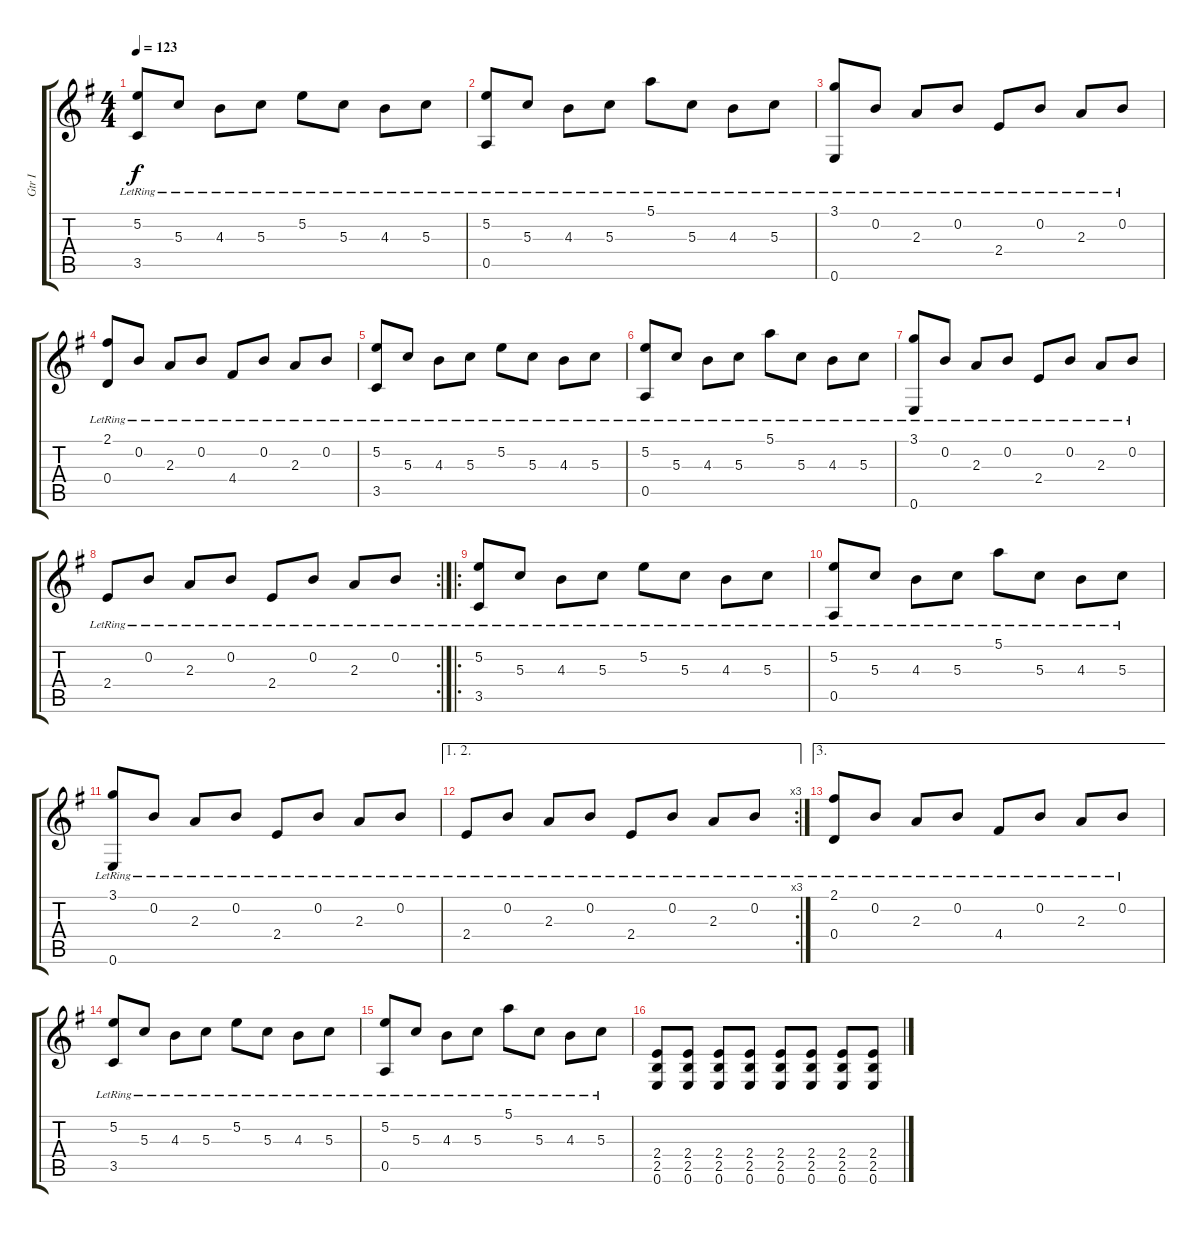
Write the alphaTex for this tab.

\track ("Gtr I" "Gtr I") {instrument acousticguitarsteel}
\staff {score tabs}
\tuning (E4 B3 G3 D3 A2 E2) {hide}
\ts (4 4)
\tempo 123
\clef g2
\ks eminor
(5.2{lr} 3.5{lr}).8{dy f} 5.3{lr}.8 4.3{lr}.8 5.3{lr}.8 5.2{lr}.8 5.3{lr}.8 4.3{lr}.8 5.3{lr}.8 |
(5.2{lr} 0.5{lr}).8 5.3{lr}.8 4.3{lr}.8 5.3{lr}.8 5.1{lr}.8 5.3{lr}.8 4.3{lr}.8 5.3{lr}.8 |
(3.1{lr} 0.6{lr}).8 0.2{lr}.8 2.3{lr}.8 0.2{lr}.8 2.4{lr}.8 0.2{lr}.8 2.3{lr}.8 0.2{lr}.8 |
(2.1 0.4{lr}).8 0.2{lr}.8 2.3{lr}.8 0.2{lr}.8 4.4{lr}.8 0.2{lr}.8 2.3{lr}.8 0.2{lr}.8 |
(5.2{lr} 3.5{lr}).8 5.3{lr}.8 4.3{lr}.8 5.3{lr}.8 5.2{lr}.8 5.3{lr}.8 4.3{lr}.8 5.3{lr}.8 |
(5.2{lr} 0.5{lr}).8 5.3{lr}.8 4.3{lr}.8 5.3{lr}.8 5.1{lr}.8 5.3{lr}.8 4.3{lr}.8 5.3{lr}.8 |
(3.1{lr} 0.6{lr}).8 0.2{lr}.8 2.3{lr}.8 0.2{lr}.8 2.4{lr}.8 0.2{lr}.8 2.3{lr}.8 0.2{lr}.8 |
\rc 2
2.4{lr}.8 0.2{lr}.8 2.3{lr}.8 0.2{lr}.8 2.4{lr}.8 0.2{lr}.8 2.3{lr}.8 0.2{lr}.8 |
\ro
(5.2{lr} 3.5{lr}).8 5.3{lr}.8 4.3{lr}.8 5.3{lr}.8 5.2{lr}.8 5.3{lr}.8 4.3{lr}.8 5.3{lr}.8 |
(5.2{lr} 0.5{lr}).8 5.3{lr}.8 4.3{lr}.8 5.3{lr}.8 5.1{lr}.8 5.3{lr}.8 4.3{lr}.8 5.3{lr}.8 |
(3.1{lr} 0.6{lr}).8 0.2{lr}.8 2.3{lr}.8 0.2{lr}.8 2.4{lr}.8 0.2{lr}.8 2.3{lr}.8 0.2{lr}.8 |
\ae (1 2)
\rc 3
2.4{lr}.8 0.2{lr}.8 2.3{lr}.8 0.2{lr}.8 2.4{lr}.8 0.2{lr}.8 2.3{lr}.8 0.2{lr}.8 |
\ae 3
(2.1 0.4{lr}).8 0.2{lr}.8 2.3{lr}.8 0.2{lr}.8 4.4{lr}.8 0.2{lr}.8 2.3{lr}.8 0.2{lr}.8 |
(5.2{lr} 3.5{lr}).8 5.3{lr}.8 4.3{lr}.8 5.3{lr}.8 5.2{lr}.8 5.3{lr}.8 4.3{lr}.8 5.3{lr}.8 |
(5.2{lr} 0.5{lr}).8 5.3{lr}.8 4.3{lr}.8 5.3{lr}.8 5.1{lr}.8 5.3{lr}.8 4.3{lr}.8 5.3{lr}.8 |
(2.4 2.5 0.6).8 (2.4 2.5 0.6).8 (2.4 2.5 0.6).8 (2.4 2.5 0.6).8 (2.4 2.5 0.6).8 (2.4 2.5 0.6).8 (2.4 2.5 0.6).8 (2.4 2.5 0.6).8
